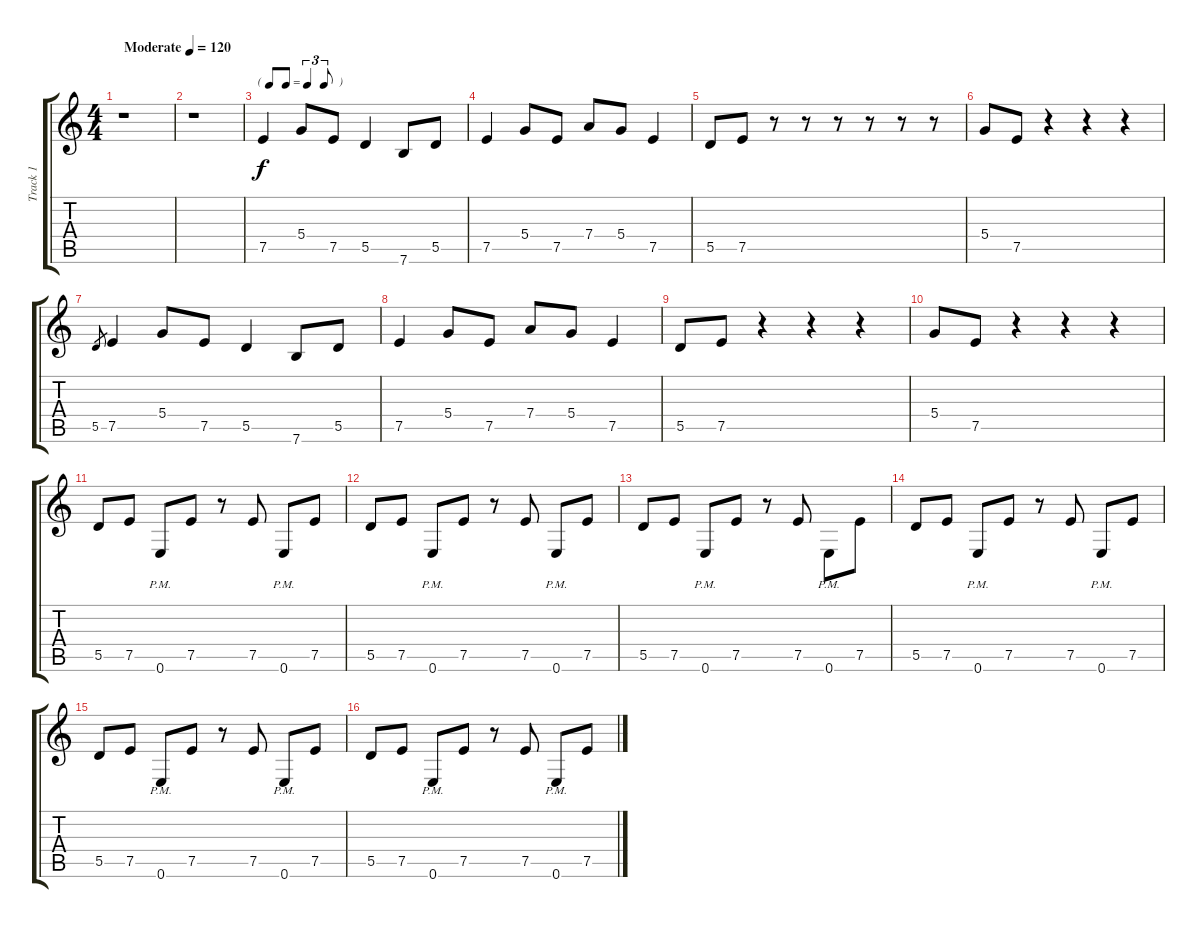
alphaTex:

\track ("Track 1" "Track 1") {instrument distortionguitar}
\staff {score tabs}
\tuning (E4 B3 G3 D3 A2 E2) {hide}
\ts (4 4)
\tempo (120 "Moderate")
\clef g2
\ks c
r.1{dy f instrument distortionguitar} |
r.1 |
\tf triplet8th
7.5.4 5.4.8 7.5.8 5.5.4 7.6.8 5.5.8 |
7.5.4 5.4.8 7.5.8 7.4.8 5.4.8 7.5.4 |
5.5.8 7.5.8 r.8 r.8 r.8 r.8 r.8 r.8 |
5.4.8 7.5.8 r.4 r.4 r.4 |
5.5.8{gr} 7.5.4 5.4.8 7.5.8 5.5.4 7.6.8 5.5.8 |
7.5.4 5.4.8 7.5.8 7.4.8 5.4.8 7.5.4 |
5.5.8 7.5.8 r.4 r.4 r.4 |
5.4.8 7.5.8 r.4 r.4 r.4 |
5.5.8 7.5.8 0.6{pm}.8 7.5.8 r.8 7.5.8 0.6{pm}.8 7.5.8 |
5.5.8 7.5.8 0.6{pm}.8 7.5.8 r.8 7.5.8 0.6{pm}.8 7.5.8 |
5.5.8 7.5.8 0.6{pm}.8 7.5.8 r.8 7.5.8 0.6{pm}.8{beam Down} 7.5.8{beam Down} |
5.5.8 7.5.8 0.6{pm}.8 7.5.8 r.8 7.5.8 0.6{pm}.8 7.5.8 |
5.5.8 7.5.8 0.6{pm}.8 7.5.8 r.8 7.5.8 0.6{pm}.8 7.5.8 |
5.5.8 7.5.8 0.6{pm}.8 7.5.8 r.8 7.5.8 0.6{pm}.8 7.5.8
